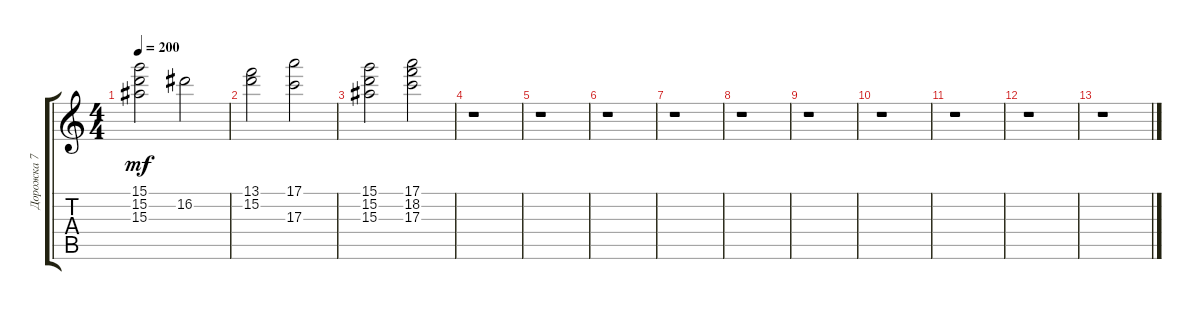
\track ("Дорожка 7" "Дорожка 7") {instrument slapbass1}
\staff {score tabs}
\tuning (E4 B3 G3 D3 A2 E2) {hide}
\ts (4 4)
\tempo 200
\clef g2
\ks c
(15.1 15.2 15.3).2{dy mf} 16.2.2 |
(13.1 15.2).2 (17.1 17.3).2 |
(15.1 15.2 15.3).2 (17.1 18.2 17.3).2 |
r.1 |
r.1 |
r.1 |
r.1 |
r.1 |
r.1 |
r.1 |
r.1 |
r.1 |
r.1
